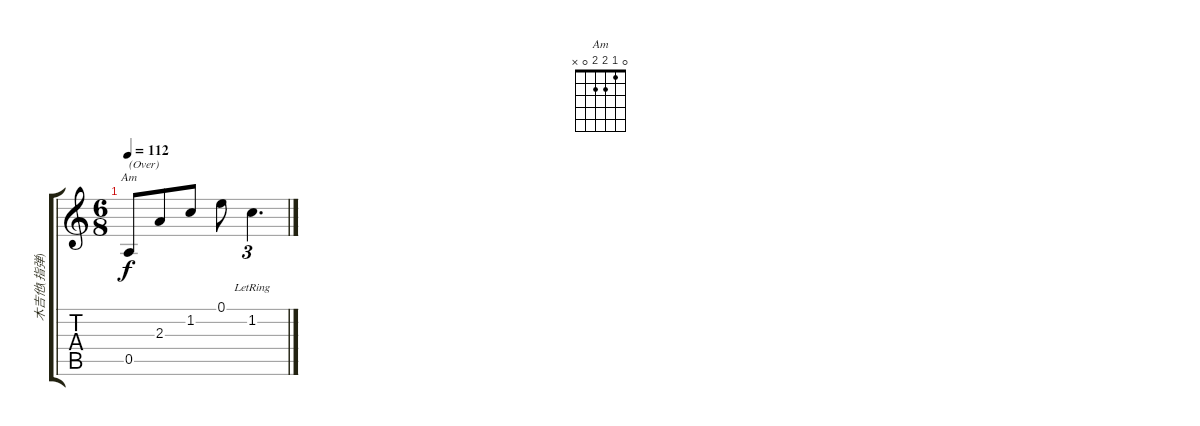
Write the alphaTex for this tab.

\track ("木吉他(指弹)" "木吉他(指弹)") {instrument acousticguitarsteel}
\staff {score tabs}
\tuning (E4 B3 G3 D3 A2 E2) {hide}
\chord ("Am" 0 1 2 2 0 x)
\ts (6 8)
\tempo 112
\clef g2
\ks c
0.5.8{ch "Am" txt "(Over)" dy f} 2.3.8 1.2.8 0.1.8 1.2{lr}.4{d tu (3 2)}
